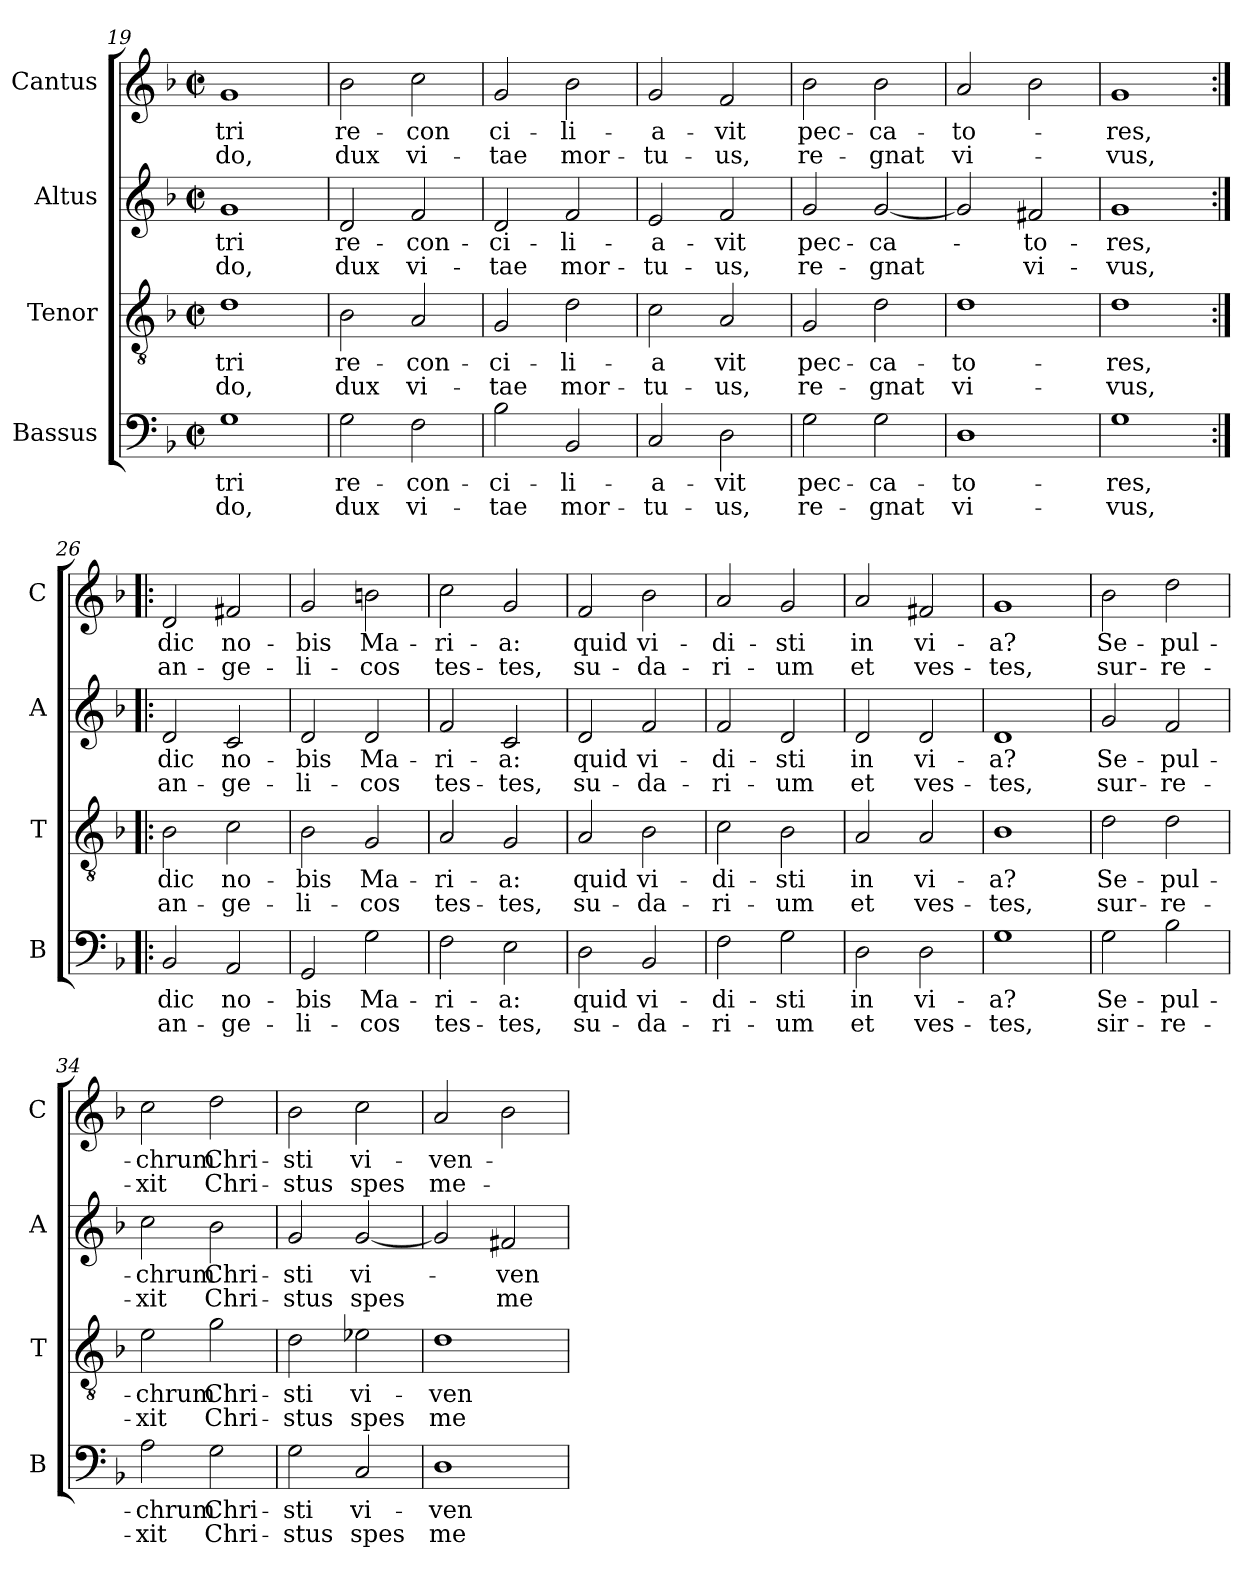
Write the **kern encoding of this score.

**kern	**text	**text	**kern	**text	**text	**kern	**text	**text	**kern	**text	**text
*part4	*part4	*part4	*part3	*part3	*part3	*part2	*part2	*part2	*part1	*part1	*part1
*staff4	*staff4	*staff4	*staff3	*staff3	*staff3	*staff2	*staff2	*staff2	*staff1	*staff1	*staff1
*I"Bassus	*	*	*I"Tenor	*	*	*I"Altus	*	*	*I"Cantus	*	*
*I'B	*	*	*I'T	*	*	*I'A	*	*	*I'C	*	*
*clefF4	*	*	*clefGv2	*	*	*clefG2	*	*	*clefG2	*	*
*k[b-]	*	*	*k[b-]	*	*	*k[b-]	*	*	*k[b-]	*	*
*F:	*	*	*F:	*	*	*F:	*	*	*F:	*	*
*M2/2	*	*	*M2/2	*	*	*M2/2	*	*	*M2/2	*	*
*met(c|)	*	*	*met(c|)	*	*	*met(c|)	*	*	*met(c|)	*	*
=19	=19	=19	=19	=19	=19	=19	=19	=19	=19	=19	=19
!	!LO:LY:b	!LO:LY:b	!	!LO:LY:b	!LO:LY:b	!	!LO:LY:b	!LO:LY:b	!	!LO:LY:b	!LO:LY:b
1G	-tri	-do,	1d	-tri	-do,	1g	-tri	-do,	1g	-tri	-do,
!!LO:PB:g=z
=20	=20	=20	=20	=20	=20	=20	=20	=20	=20	=20	=20
!	!LO:LY:b	!LO:LY:b	!	!LO:LY:b	!LO:LY:b	!	!LO:LY:b	!LO:LY:b	!	!LO:LY:b	!LO:LY:b
2G\	re-	dux	2B-\	re-	dux	2d/	re-	dux	2b-\	re-	dux
!	!LO:LY:b	!LO:LY:b	!	!LO:LY:b	!LO:LY:b	!	!LO:LY:b	!LO:LY:b	!	!LO:LY:b	!LO:LY:b
2F\	-con-	vi-	2A/	-con-	vi-	2f/	-con-	vi-	2cc\	-con	vi-
=21	=21	=21	=21	=21	=21	=21	=21	=21	=21	=21	=21
!	!LO:LY:b	!LO:LY:b	!	!LO:LY:b	!LO:LY:b	!	!LO:LY:b	!LO:LY:b	!	!LO:LY:b	!LO:LY:b
2B-\	-ci-	-tae	2G/	-ci-	-tae	2d/	-ci-	-tae	2g/	ci-	-tae
!	!LO:LY:b	!LO:LY:b	!	!LO:LY:b	!LO:LY:b	!	!LO:LY:b	!LO:LY:b	!	!LO:LY:b	!LO:LY:b
2BB-/	-li-	mor-	2d\	-li-	mor-	2f/	-li-	mor-	2b-\	-li-	mor-
=22	=22	=22	=22	=22	=22	=22	=22	=22	=22	=22	=22
!	!LO:LY:b	!LO:LY:b	!	!LO:LY:b	!LO:LY:b	!	!LO:LY:b	!LO:LY:b	!	!LO:LY:b	!LO:LY:b
2C/	-a-	-tu-	2c\	-a	-tu-	2e/	-a-	-tu-	2g/	-a-	-tu-
!	!LO:LY:b	!LO:LY:b	!	!LO:LY:b	!LO:LY:b	!	!LO:LY:b	!LO:LY:b	!	!LO:LY:b	!LO:LY:b
2D\	-vit	-us,	2A/	vit	-us,	2f/	-vit	-us,	2f/	-vit	-us,
=23	=23	=23	=23	=23	=23	=23	=23	=23	=23	=23	=23
!	!LO:LY:b	!LO:LY:b	!	!LO:LY:b	!LO:LY:b	!	!LO:LY:b	!LO:LY:b	!	!LO:LY:b	!LO:LY:b
2G\	pec-	re-	2G/	pec-	re-	2g/	pec-	re-	2b-\	pec-	re-
!	!LO:LY:b	!LO:LY:b	!	!LO:LY:b	!LO:LY:b	!	!LO:LY:b	!LO:LY:b	!	!LO:LY:b	!LO:LY:b
2G\	-ca-	-gnat	2d\	-ca-	-gnat	[2g/	-ca-	-gnat	2b-\	-ca-	-gnat
=24	=24	=24	=24	=24	=24	=24	=24	=24	=24	=24	=24
!	!LO:LY:b	!LO:LY:b	!	!LO:LY:b	!LO:LY:b	!	!	!	!	!LO:LY:b	!LO:LY:b
1D	-to-	vi-	1d	-to-	vi-	2g/]	.	.	2a/	-to-	vi-
!	!	!	!	!	!	!	!LO:LY:b	!LO:LY:b	!	!	!
.	.	.	.	.	.	2f#X/	-to-	vi-	2b-\	.	.
=25	=25	=25	=25	=25	=25	=25	=25	=25	=25	=25	=25
!	!LO:LY:b	!LO:LY:b	!	!LO:LY:b	!LO:LY:b	!	!LO:LY:b	!LO:LY:b	!	!LO:LY:b	!LO:LY:b
1G	-res,	-vus,	1d	-res,	-vus,	1g	-res,	-vus,	1g	-res,	-vus,
!!LO:LB:g=z
=26:|!|:	=26:|!|:	=26:|!|:	=26:|!|:	=26:|!|:	=26:|!|:	=26:|!|:	=26:|!|:	=26:|!|:	=26:|!|:	=26:|!|:	=26:|!|:
!	!LO:LY:b	!LO:LY:b	!	!LO:LY:b	!LO:LY:b	!	!LO:LY:b	!LO:LY:b	!	!LO:LY:b	!LO:LY:b
2BB-/	dic	an-	2B-\	dic	an-	2d/	dic	an-	2d/	dic	an-
!	!LO:LY:b	!LO:LY:b	!	!LO:LY:b	!LO:LY:b	!	!LO:LY:b	!LO:LY:b	!	!LO:LY:b	!LO:LY:b
2AA/	no-	-ge-	2c\	no-	-ge-	2c/	no-	-ge-	2f#X/	no-	-ge-
=27	=27	=27	=27	=27	=27	=27	=27	=27	=27	=27	=27
!	!LO:LY:b	!LO:LY:b	!	!LO:LY:b	!LO:LY:b	!	!LO:LY:b	!LO:LY:b	!	!LO:LY:b	!LO:LY:b
2GG/	-bis	-li-	2B-\	-bis	-li-	2d/	-bis	-li-	2g/	-bis	-li-
!	!LO:LY:b	!LO:LY:b	!	!LO:LY:b	!LO:LY:b	!	!LO:LY:b	!LO:LY:b	!	!LO:LY:b	!LO:LY:b
2G\	Ma-	-cos	2G/	Ma-	-cos	2d/	Ma-	-cos	2bn\	Ma-	-cos
=28	=28	=28	=28	=28	=28	=28	=28	=28	=28	=28	=28
!	!LO:LY:b	!LO:LY:b	!	!LO:LY:b	!LO:LY:b	!	!LO:LY:b	!LO:LY:b	!	!LO:LY:b	!LO:LY:b
2F\	-ri-	tes-	2A/	-ri-	tes-	2f/	-ri-	tes-	2cc\	-ri-	tes-
!	!LO:LY:b	!LO:LY:b	!	!LO:LY:b	!LO:LY:b	!	!LO:LY:b	!LO:LY:b	!	!LO:LY:b	!LO:LY:b
2E\	-a:	-tes,	2G/	-a:	-tes,	2c/	-a:	-tes,	2g/	-a:	-tes,
=29	=29	=29	=29	=29	=29	=29	=29	=29	=29	=29	=29
!	!LO:LY:b	!LO:LY:b	!	!LO:LY:b	!LO:LY:b	!	!LO:LY:b	!LO:LY:b	!	!LO:LY:b	!LO:LY:b
2D\	quid	su-	2A/	quid	su-	2d/	quid	su-	2f/	quid	su-
!	!LO:LY:b	!LO:LY:b	!	!LO:LY:b	!LO:LY:b	!	!LO:LY:b	!LO:LY:b	!	!LO:LY:b	!LO:LY:b
2BB-/	vi-	-da-	2B-\	vi-	-da-	2f/	vi-	-da-	2b-\	vi-	-da-
=30	=30	=30	=30	=30	=30	=30	=30	=30	=30	=30	=30
!	!LO:LY:b	!LO:LY:b	!	!LO:LY:b	!LO:LY:b	!	!LO:LY:b	!LO:LY:b	!	!LO:LY:b	!LO:LY:b
2F\	-di-	-ri-	2c\	-di-	-ri-	2f/	-di-	-ri-	2a/	-di-	-ri-
!	!LO:LY:b	!LO:LY:b	!	!LO:LY:b	!LO:LY:b	!	!LO:LY:b	!LO:LY:b	!	!LO:LY:b	!LO:LY:b
2G\	-sti	-um	2B-\	-sti	-um	2d/	-sti	-um	2g/	-sti	-um
=31	=31	=31	=31	=31	=31	=31	=31	=31	=31	=31	=31
!	!LO:LY:b	!LO:LY:b	!	!LO:LY:b	!LO:LY:b	!	!LO:LY:b	!LO:LY:b	!	!LO:LY:b	!LO:LY:b
2D\	in	et	2A/	in	et	2d/	in	et	2a/	in	et
!	!LO:LY:b	!LO:LY:b	!	!LO:LY:b	!LO:LY:b	!	!LO:LY:b	!LO:LY:b	!	!LO:LY:b	!LO:LY:b
2D\	vi-	ves-	2A/	vi-	ves-	2d/	vi-	ves-	2f#X/	vi-	ves-
!!LO:LB:g=z
=32	=32	=32	=32	=32	=32	=32	=32	=32	=32	=32	=32
!	!LO:LY:b	!LO:LY:b	!	!LO:LY:b	!LO:LY:b	!	!LO:LY:b	!LO:LY:b	!	!LO:LY:b	!LO:LY:b
1G	-a?	-tes,	1B-	-a?	-tes,	1d	-a?	-tes,	1g	-a?	-tes,
=33	=33	=33	=33	=33	=33	=33	=33	=33	=33	=33	=33
!	!LO:LY:b	!LO:LY:b	!	!LO:LY:b	!LO:LY:b	!	!LO:LY:b	!LO:LY:b	!	!LO:LY:b	!LO:LY:b
2G\	Se-	sir-	2d\	Se-	sur-	2g/	Se-	sur-	2b-\	Se-	sur-
!	!LO:LY:b	!LO:LY:b	!	!LO:LY:b	!LO:LY:b	!	!LO:LY:b	!LO:LY:b	!	!LO:LY:b	!LO:LY:b
2B-\	-pul-	-re-	2d\	-pul-	-re-	2f/	-pul-	-re-	2dd\	-pul-	-re-
=34	=34	=34	=34	=34	=34	=34	=34	=34	=34	=34	=34
!	!LO:LY:b	!LO:LY:b	!	!LO:LY:b	!LO:LY:b	!	!LO:LY:b	!LO:LY:b	!	!LO:LY:b	!LO:LY:b
2A\	-chrum	-xit	2e\	-chrum	-xit	2cc\	-chrum	-xit	2cc\	-chrum	-xit
!	!LO:LY:b	!LO:LY:b	!	!LO:LY:b	!LO:LY:b	!	!LO:LY:b	!LO:LY:b	!	!LO:LY:b	!LO:LY:b
2G\	Chri-	Chri-	2g\	Chri-	Chri-	2b-\	Chri-	Chri-	2dd\	Chri-	Chri-
=35	=35	=35	=35	=35	=35	=35	=35	=35	=35	=35	=35
!	!LO:LY:b	!LO:LY:b	!	!LO:LY:b	!LO:LY:b	!	!LO:LY:b	!LO:LY:b	!	!LO:LY:b	!LO:LY:b
2G\	-sti	-stus	2d\	-sti	-stus	2g/	-sti	-stus	2b-\	-sti	-stus
!	!LO:LY:b	!LO:LY:b	!	!LO:LY:b	!LO:LY:b	!	!LO:LY:b	!LO:LY:b	!	!LO:LY:b	!LO:LY:b
2C/	vi-	spes	2e-X\	vi-	spes	[2g/	vi-	spes	2cc\	vi-	spes
=36	=36	=36	=36	=36	=36	=36	=36	=36	=36	=36	=36
!	!LO:LY:b	!LO:LY:b	!	!LO:LY:b	!LO:LY:b	!	!	!	!	!LO:LY:b	!LO:LY:b
1D	-ven-	me-	1d	-ven-	me-	2g/]	.	.	2a/	-ven-	me-
!	!	!	!	!	!	!	!LO:LY:b	!LO:LY:b	!	!	!
.	.	.	.	.	.	2f#X/	-ven-	me-	2b-\	.	.
=	=	=	=	=	=	=	=	=	=	=	=
*-	*-	*-	*-	*-	*-	*-	*-	*-	*-	*-	*-
